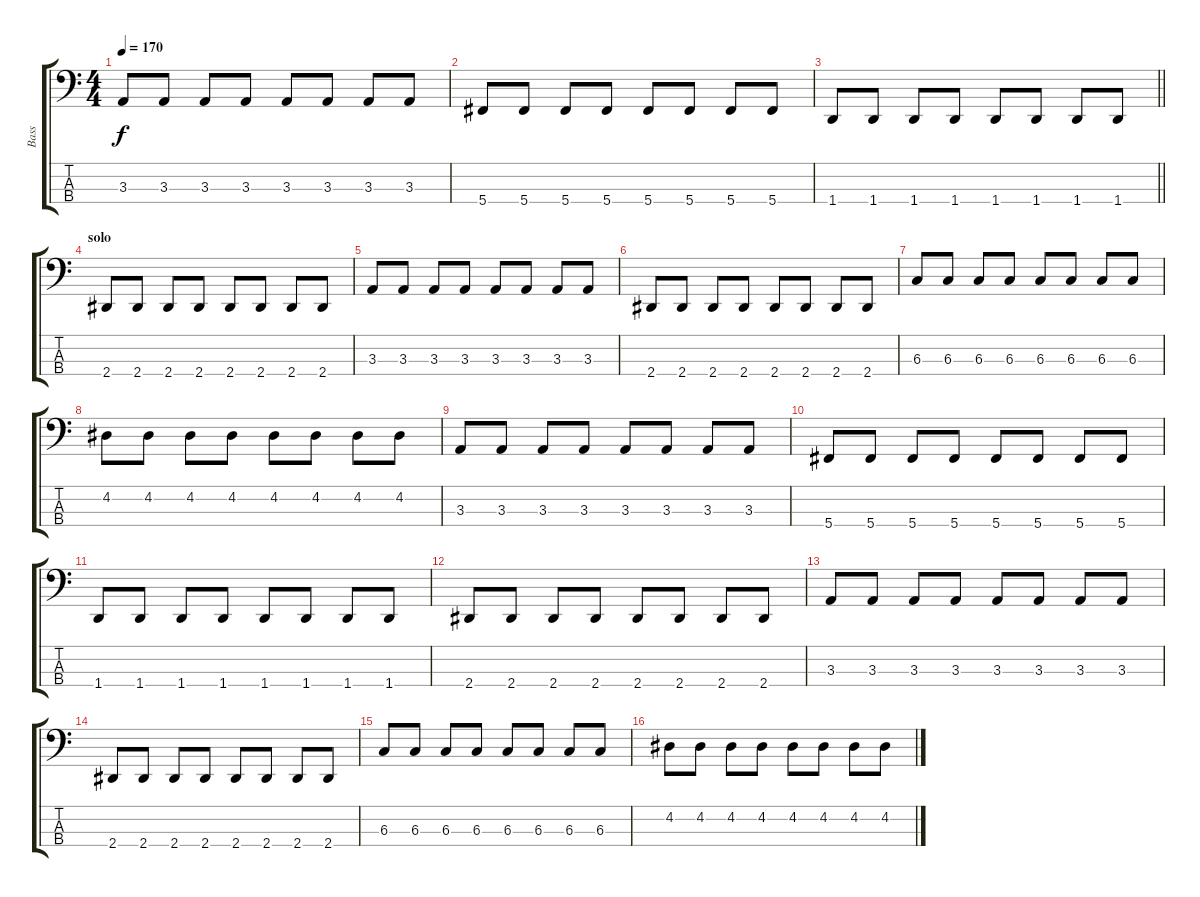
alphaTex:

\track ("Bass" "Bass") {instrument electricbasspick}
\staff {score tabs}
\tuning (E2 B1 Gb1 Db1) {hide}
\ts (4 4)
\tempo 170
\clef f4
\ks c
3.3.8{dy f} 3.3.8 3.3.8 3.3.8 3.3.8 3.3.8 3.3.8 3.3.8 |
5.4.8 5.4.8 5.4.8 5.4.8 5.4.8 5.4.8 5.4.8 5.4.8 |
\barLineRight lightlight
1.4.8 1.4.8 1.4.8 1.4.8 1.4.8 1.4.8 1.4.8 1.4.8 |
\section ("" "solo")
2.4.8 2.4.8 2.4.8 2.4.8 2.4.8 2.4.8 2.4.8 2.4.8 |
3.3.8 3.3.8 3.3.8 3.3.8 3.3.8 3.3.8 3.3.8 3.3.8 |
2.4.8 2.4.8 2.4.8 2.4.8 2.4.8 2.4.8 2.4.8 2.4.8 |
6.3.8 6.3.8 6.3.8 6.3.8 6.3.8 6.3.8 6.3.8 6.3.8 |
4.2.8 4.2.8 4.2.8 4.2.8 4.2.8 4.2.8 4.2.8 4.2.8 |
3.3.8 3.3.8 3.3.8 3.3.8 3.3.8 3.3.8 3.3.8 3.3.8 |
5.4.8 5.4.8 5.4.8 5.4.8 5.4.8 5.4.8 5.4.8 5.4.8 |
1.4.8 1.4.8 1.4.8 1.4.8 1.4.8 1.4.8 1.4.8 1.4.8 |
2.4.8 2.4.8 2.4.8 2.4.8 2.4.8 2.4.8 2.4.8 2.4.8 |
3.3.8 3.3.8 3.3.8 3.3.8 3.3.8 3.3.8 3.3.8 3.3.8 |
2.4.8 2.4.8 2.4.8 2.4.8 2.4.8 2.4.8 2.4.8 2.4.8 |
6.3.8 6.3.8 6.3.8 6.3.8 6.3.8 6.3.8 6.3.8 6.3.8 |
4.2.8 4.2.8 4.2.8 4.2.8 4.2.8 4.2.8 4.2.8 4.2.8
